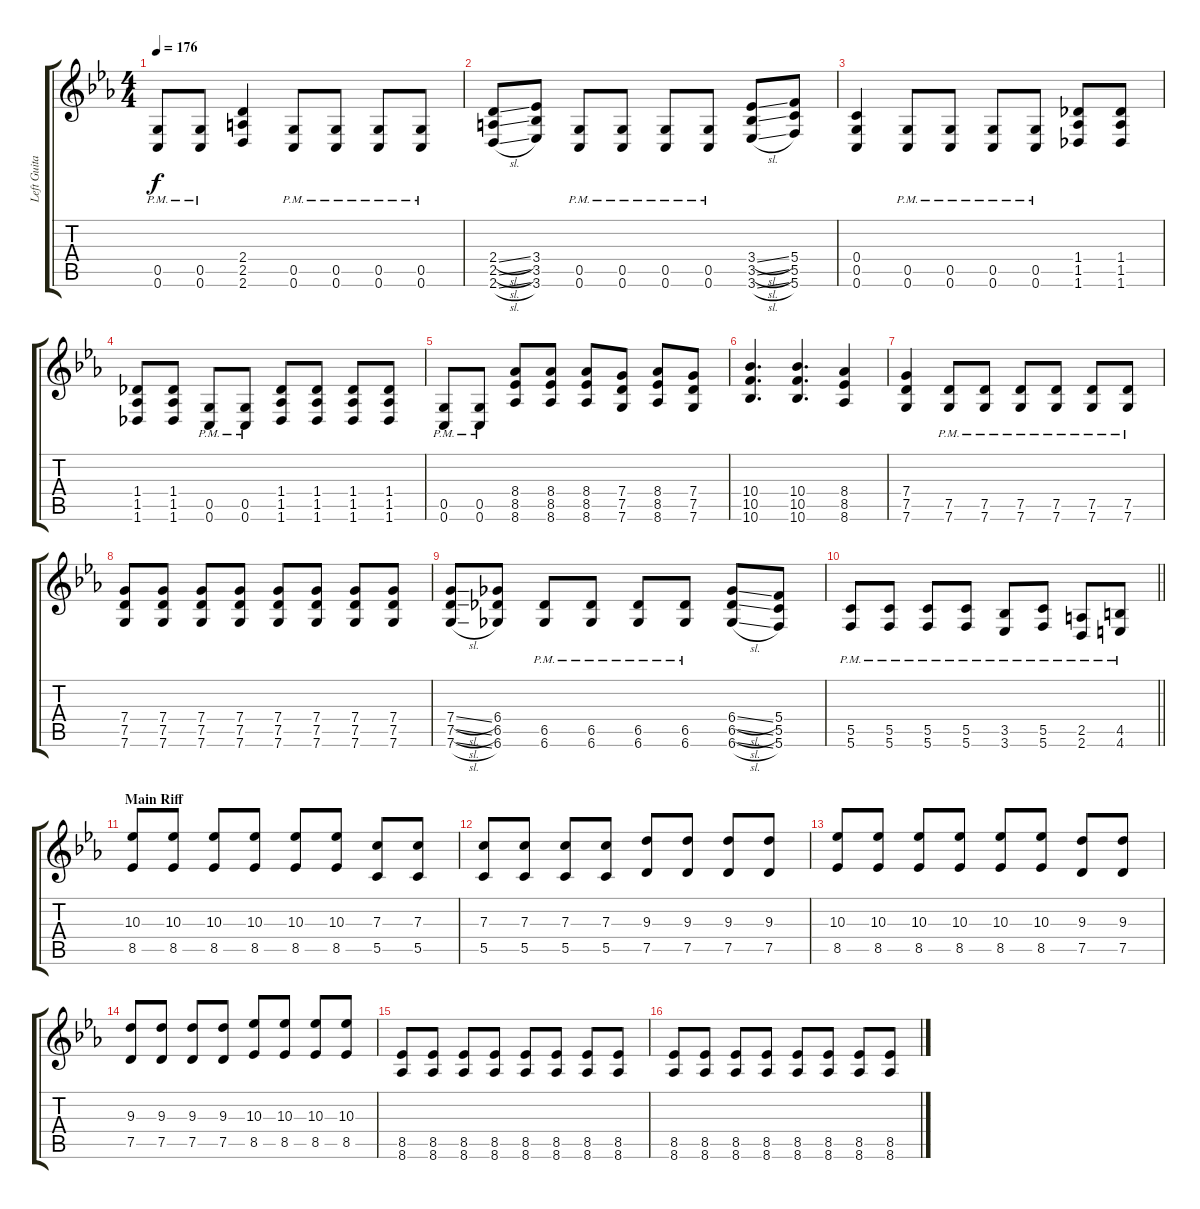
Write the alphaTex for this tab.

\track ("Left Guitar I" "Left Guita") {instrument overdrivenguitar}
\staff {score tabs}
\tuning (D4 A3 F3 C3 G2 C2) {hide}
\ts (4 4)
\tempo 176
\clef g2
\ks eb
(0.5{pm} 0.6{pm}).8{dy f} (0.5{pm} 0.6{pm}).8 (2.4 2.5 2.6).4 (0.5{pm} 0.6{pm}).8 (0.5{pm} 0.6{pm}).8 (0.5{pm} 0.6{pm}).8 (0.5{pm} 0.6{pm}).8 |
(2.4{sl} 2.5{sl} 2.6{sl}).8 (3.4 3.5 3.6).8 (0.5{pm} 0.6{pm}).8 (0.5{pm} 0.6{pm}).8 (0.5{pm} 0.6{pm}).8 (0.5{pm} 0.6{pm}).8 (3.4{sl} 3.5{sl} 3.6{sl}).8 (5.4 5.5 5.6).8 |
(0.4 0.5 0.6).4 (0.5{pm} 0.6{pm}).8 (0.5{pm} 0.6{pm}).8 (0.5{pm} 0.6{pm}).8 (0.5{pm} 0.6{pm}).8 (1.4 1.5 1.6).8 (1.4 1.5 1.6).8 |
(1.4 1.5 1.6).8 (1.4 1.5 1.6).8 (0.5{pm} 0.6{pm}).8 (0.5{pm} 0.6{pm}).8 (1.4 1.5 1.6).8 (1.4 1.5 1.6).8 (1.4 1.5 1.6).8 (1.4 1.5 1.6).8 |
(0.5{pm} 0.6{pm}).8 (0.5{pm} 0.6{pm}).8 (8.4 8.5 8.6).8 (8.4 8.5 8.6).8 (8.4 8.5 8.6).8 (7.4 7.5 7.6).8 (8.4 8.5 8.6).8 (7.4 7.5 7.6).8 |
(10.4 10.5 10.6).4{d} (10.4 10.5 10.6).4{d} (8.4 8.5 8.6).4 |
(7.4 7.5 7.6).4 (7.5{pm} 7.6{pm}).8 (7.5{pm} 7.6{pm}).8 (7.5{pm} 7.6{pm}).8 (7.5{pm} 7.6{pm}).8 (7.5{pm} 7.6{pm}).8 (7.5{pm} 7.6{pm}).8 |
(7.4 7.5 7.6).8 (7.4 7.5 7.6).8 (7.4 7.5 7.6).8 (7.4 7.5 7.6).8 (7.4 7.5 7.6).8 (7.4 7.5 7.6).8 (7.4 7.5 7.6).8 (7.4 7.5 7.6).8 |
(7.4{sl} 7.5{sl} 7.6{sl}).8 (6.4 6.5 6.6).8 (6.5{pm} 6.6{pm}).8 (6.5{pm} 6.6{pm}).8 (6.5{pm} 6.6{pm}).8 (6.5{pm} 6.6{pm}).8 (6.4{sl} 6.5{sl} 6.6{sl}).8 (5.4 5.5 5.6).8 |
\barLineRight lightlight
(5.5{pm} 5.6{pm}).8 (5.5{pm} 5.6{pm}).8 (5.5{pm} 5.6{pm}).8 (5.5{pm} 5.6{pm}).8 (3.5{pm} 3.6{pm}).8 (5.5{pm} 5.6{pm}).8 (2.5{pm} 2.6{pm}).8 (4.5{pm} 4.6{pm}).8 |
\section ("" "Main Riff")
(10.3 8.5).8 (10.3 8.5).8 (10.3 8.5).8 (10.3 8.5).8 (10.3 8.5).8 (10.3 8.5).8 (7.3 5.5).8 (7.3 5.5).8 |
(7.3 5.5).8 (7.3 5.5).8 (7.3 5.5).8 (7.3 5.5).8 (9.3 7.5).8 (9.3 7.5).8 (9.3 7.5).8 (9.3 7.5).8 |
(10.3 8.5).8 (10.3 8.5).8 (10.3 8.5).8 (10.3 8.5).8 (10.3 8.5).8 (10.3 8.5).8 (9.3 7.5).8 (9.3 7.5).8 |
(9.3 7.5).8 (9.3 7.5).8 (9.3 7.5).8 (9.3 7.5).8 (10.3 8.5).8 (10.3 8.5).8 (10.3 8.5).8 (10.3 8.5).8 |
(8.5 8.6).8 (8.5 8.6).8 (8.5 8.6).8 (8.5 8.6).8 (8.5 8.6).8 (8.5 8.6).8 (8.5 8.6).8 (8.5 8.6).8 |
(8.5 8.6).8 (8.5 8.6).8 (8.5 8.6).8 (8.5 8.6).8 (8.5 8.6).8 (8.5 8.6).8 (8.5 8.6).8 (8.5 8.6).8
